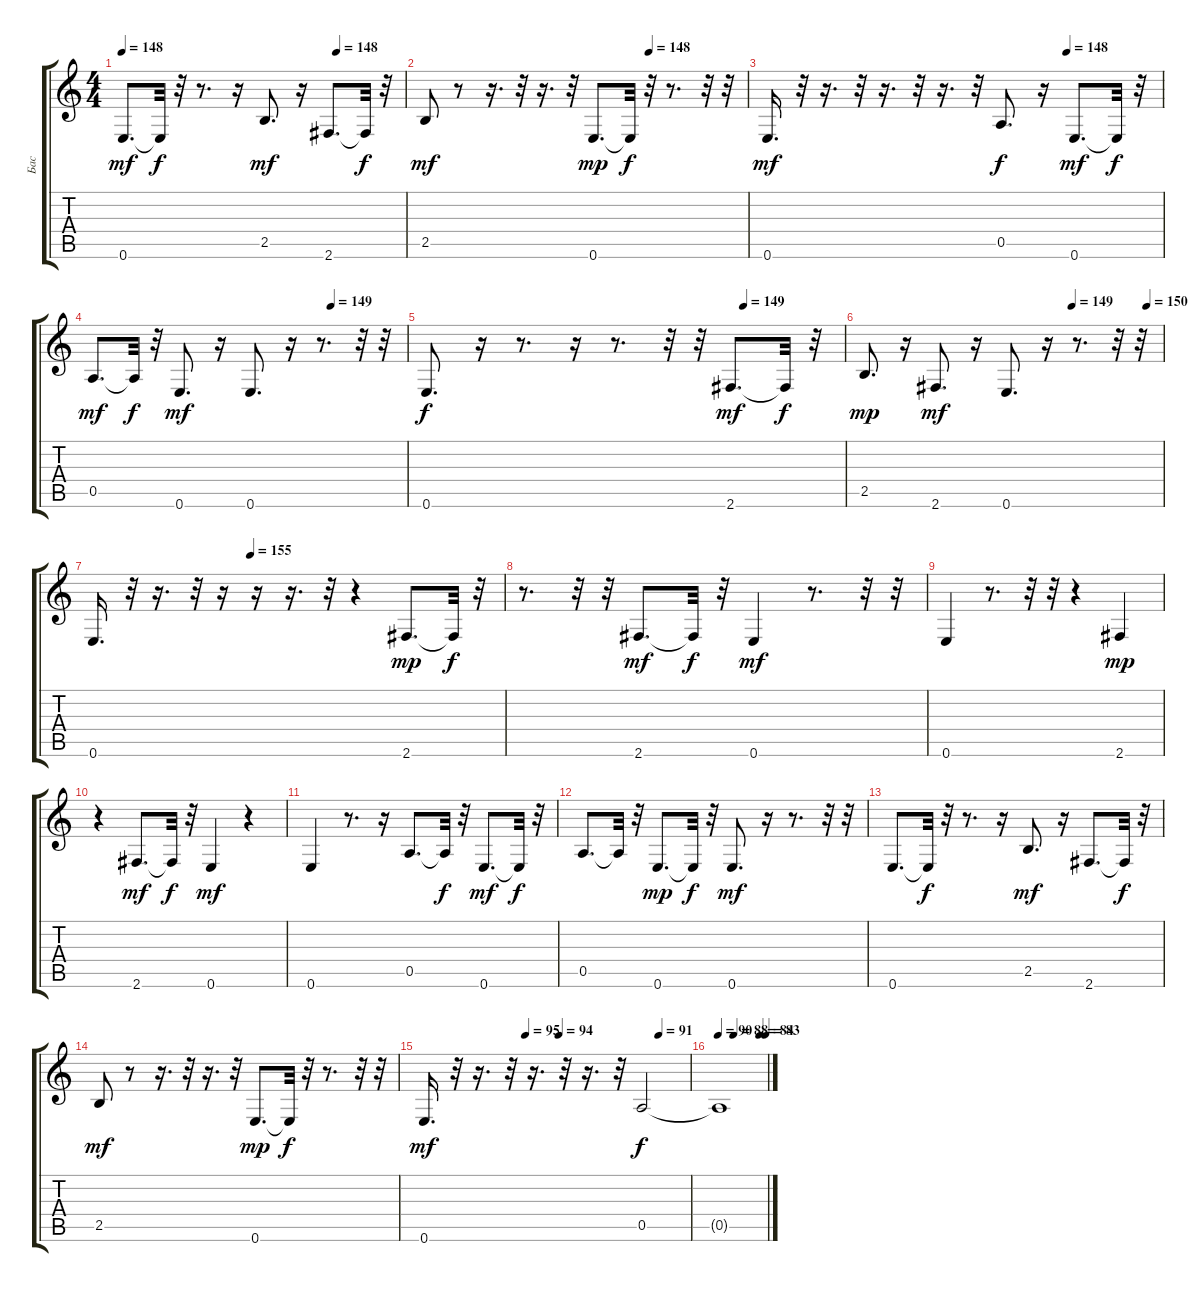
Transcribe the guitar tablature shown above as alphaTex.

\track ("Бас" "Бас") {instrument electricbasspick}
\staff {score tabs}
\tuning (E4 B3 G3 D3 A2 E2) {hide}
\ts (4 4)
\tempo 148
\tempo (148 0.7604166666666666)
\clef g2
\ks c
0.6.8{d dy mf} 0.6{t}.32{dy f} r.32 r.8{d} r.16 2.5.8{d dy mf} r.16 2.6.8{d} 2.6{t}.32{dy f} r.32 |
\tempo (148 0.6979166666666666)
2.5.8{dy mf} r.8 r.16{d} r.32 r.16{d} r.32 0.6.8{d dy mp} 0.6{t}.32{dy f} r.32 r.8{d} r.32 r.32 |
\tempo (148 0.7604166666666666)
0.6.16{d dy mf} r.32 r.16{d} r.32 r.16{d} r.32 r.16{d} r.32 0.5.8{d dy f} r.16 0.6.8{d dy mf} 0.6{t}.32{dy f} r.32 |
\tempo (149 0.7604166666666666)
0.5.8{d dy mf} 0.5{t}.32{dy f} r.32 0.6.8{d dy mf} r.16 0.6.8{d} r.16 r.8{d} r.32 r.32 |
\tempo (149 0.7604166666666666)
0.6.8{d dy f} r.16 r.8{d} r.16 r.8{d} r.32 r.32 2.6.8{d dy mf} 2.6{t}.32{dy f} r.32 |
\tempo (149 0.6979166666666666)
\tempo (150 0.9479166666666666)
2.5.8{d dy mp} r.16 2.6.8{d dy mf} r.16 0.6.8{d} r.16 r.8{d} r.32 r.32 |
\tempo (155 0.3854166666666667)
0.6.16{d} r.32 r.16{d} r.32 r.16 r.16 r.16{d} r.32 r.4 2.6.8{d dy mp} 2.6{t}.32{dy f} r.32 |
r.8{d} r.32 r.32 2.6.8{d dy mf} 2.6{t}.32{dy f} r.32 0.6.4{dy mf} r.8{d} r.32 r.32 |
0.6.4 r.8{d} r.32 r.32 r.4 2.6.4{dy mp} |
r.4 2.6.8{d dy mf} 2.6{t}.32{dy f} r.32 0.6.4{dy mf} r.4 |
0.6.4 r.8{d} r.16 0.5.8{d} 0.5{t}.32{dy f} r.32 0.6.8{d dy mf} 0.6{t}.32{dy f} r.32 |
0.5.8{d} 0.5{t}.32 r.32 0.6.8{d dy mp} 0.6{t}.32{dy f} r.32 0.6.8{d dy mf} r.16 r.8{d} r.32 r.32 |
0.6.8{d} 0.6{t}.32{dy f} r.32 r.8{d} r.16 2.5.8{d dy mf} r.16 2.6.8{d} 2.6{t}.32{dy f} r.32 |
2.5.8{dy mf} r.8 r.16{d} r.32 r.16{d} r.32 0.6.8{d dy mp} 0.6{t}.32{dy f} r.32 r.8{d} r.32 r.32 |
\tempo (95 0.3854166666666667)
\tempo (94 0.5104166666666666)
\tempo (91 0.8854166666666666)
0.6.16{d dy mf} r.32 r.16{d} r.32 r.16{d} r.32 r.16{d} r.32 0.5.2{dy f} |
\tempo 90
\tempo (88 0.3229166666666667)
\tempo (84 0.8541666666666666)
\tempo (83 0.9791666666666666)
0.5{t}.1
